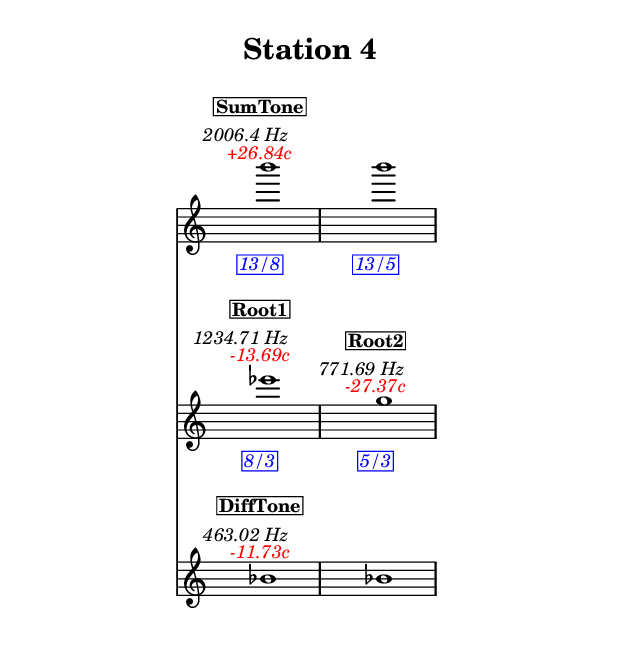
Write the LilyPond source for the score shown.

\version "2.20.0"
\language "english"

#(set-default-paper-size "a6" 'portrait)
#(set-global-staff-size 16)

\header {
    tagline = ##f
    title = \markup {
        \pad-around
            #3
            "Station 4"
        }
}

\layout {
    indent = #25
}

\paper {
    systems-per-page = 1
}

\score {
    \new Score
    <<
        \new Staff
        \with
        {
            \remove Time_signature_engraver
        }
        {
            \clef "treble"
            b'''1
            - \tweak color #red
            ^ \markup {
                \halign
                    #0
                    \italic
                        {
                            +26.84c
                        }
                }
            ^ \markup {
                \halign
                    #1
                    \italic
                        {
                            2006.4
                            Hz
                        }
                }
            ^ \markup {
                \pad-around
                    #1
                    \box
                        \vcenter
                            \halign
                                #0
                                \bold
                                    {
                                        SumTone
                                    }
                }
            - \tweak color #blue
            _ \markup {
                \pad-around
                    #1
                    \box
                        \halign
                            #0
                            \italic
                                {
                                    13/8
                                }
                }
            \override Score.NonMusicalPaperColumn.padding = #5
            \clef "treble"
            b'''1
            - \tweak color #blue
            _ \markup {
                \pad-around
                    #1
                    \box
                        \halign
                            #0
                            \italic
                                {
                                    13/5
                                }
                }
        }
        \new Staff
        \with
        {
            \remove Time_signature_engraver
        }
        {
            \clef "treble"
            ef'''1
            - \tweak color #red
            ^ \markup {
                \halign
                    #0
                    \italic
                        {
                            -13.69c
                        }
                }
            ^ \markup {
                \halign
                    #1
                    \italic
                        {
                            1234.71
                            Hz
                        }
                }
            ^ \markup {
                \pad-around
                    #1
                    \box
                        \vcenter
                            \halign
                                #0
                                \bold
                                    {
                                        Root1
                                    }
                }
            - \tweak color #blue
            _ \markup {
                \pad-around
                    #1
                    \box
                        \halign
                            #0
                            \italic
                                {
                                    8/3
                                }
                }
            \clef "treble"
            g''1
            - \tweak color #red
            ^ \markup {
                \halign
                    #0
                    \italic
                        {
                            -27.37c
                        }
                }
            ^ \markup {
                \halign
                    #1
                    \italic
                        {
                            771.69
                            Hz
                        }
                }
            ^ \markup {
                \pad-around
                    #1
                    \box
                        \vcenter
                            \halign
                                #0
                                \bold
                                    {
                                        Root2
                                    }
                }
            - \tweak color #blue
            _ \markup {
                \pad-around
                    #1
                    \box
                        \halign
                            #0
                            \italic
                                {
                                    5/3
                                }
                }
        }
        \new Staff
        \with
        {
            \remove Time_signature_engraver
        }
        {
            \clef "treble"
            bf'1
            - \tweak color #red
            ^ \markup {
                \halign
                    #0
                    \italic
                        {
                            -11.73c
                        }
                }
            ^ \markup {
                \halign
                    #1
                    \italic
                        {
                            463.02
                            Hz
                        }
                }
            ^ \markup {
                \pad-around
                    #1
                    \box
                        \vcenter
                            \halign
                                #0
                                \bold
                                    {
                                        DiffTone
                                    }
                }
            \clef "treble"
            bf'1
        }
    >>
}